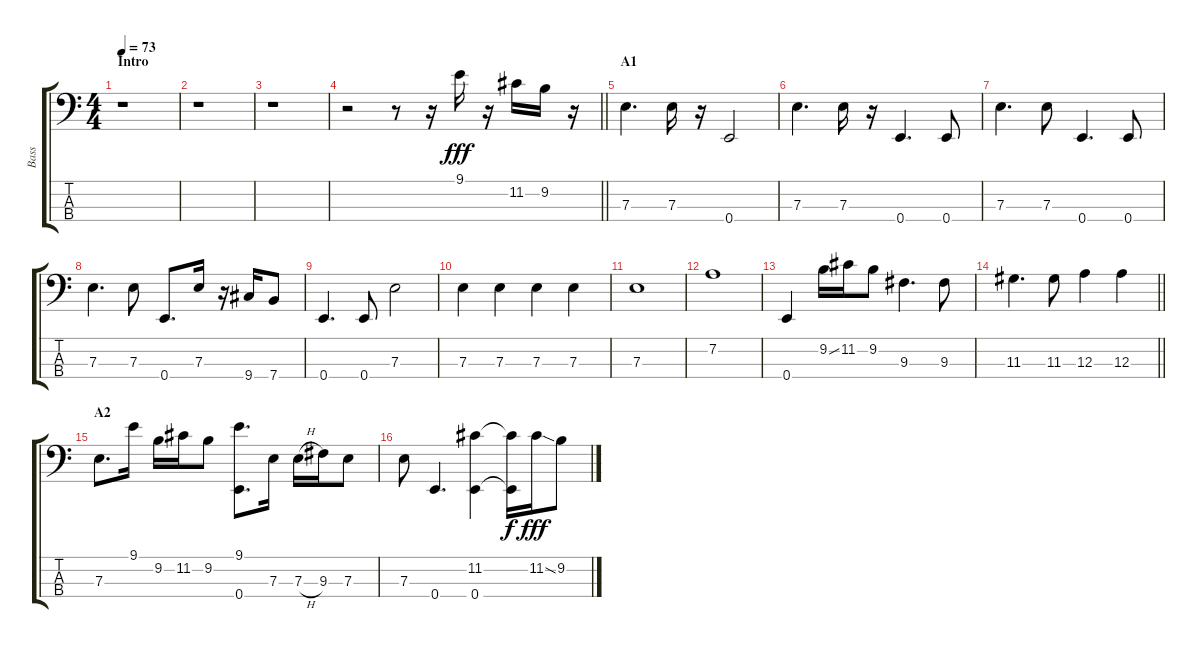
\track ("Bass" "Bass") {instrument electricbassfinger}
\staff {score tabs}
\tuning (G2 D2 A1 E1) {hide}
\ts (4 4)
\section ("" "Intro")
\tempo 73
\clef f4
\ks c
r.1{dy fff instrument electricbassfinger} |
r.1 |
r.1 |
\barLineRight lightlight
r.2 r.8 r.16 9.1.16 r.16 11.2.16 9.2.16 r.16 |
\section ("" "A1")
7.3.4{d} 7.3.16 r.16 0.4.2 |
7.3.4{d} 7.3.16 r.16 0.4.4{d} 0.4.8 |
7.3.4{d} 7.3.8 0.4.4{d} 0.4.8 |
7.3.4{d} 7.3.8 0.4.8{d} 7.3.16 r.16 9.4.16 7.4.8 |
0.4.4{d} 0.4.8 7.3.2 |
7.3.4 7.3.4 7.3.4 7.3.4 |
7.3.1 |
7.2.1 |
0.4.4 9.2{ss}.16 11.2.16 9.2.8 9.3.4{d} 9.3.8 |
\barLineRight lightlight
11.3.4{d} 11.3.8 12.3.4 12.3.4 |
\section ("" "A2")
7.3.8{d} 9.1.16 9.2.16 11.2.16 9.2.8 (9.1 0.4).8{d} 7.3.16 7.3{h}.16 9.3.16 7.3.8 |
7.3.8 0.4.4{d} (11.2 0.4).4 (11.2{t} 0.4{t}).16{dy f} 11.2{ss}.16{dy fff} 9.2.8
